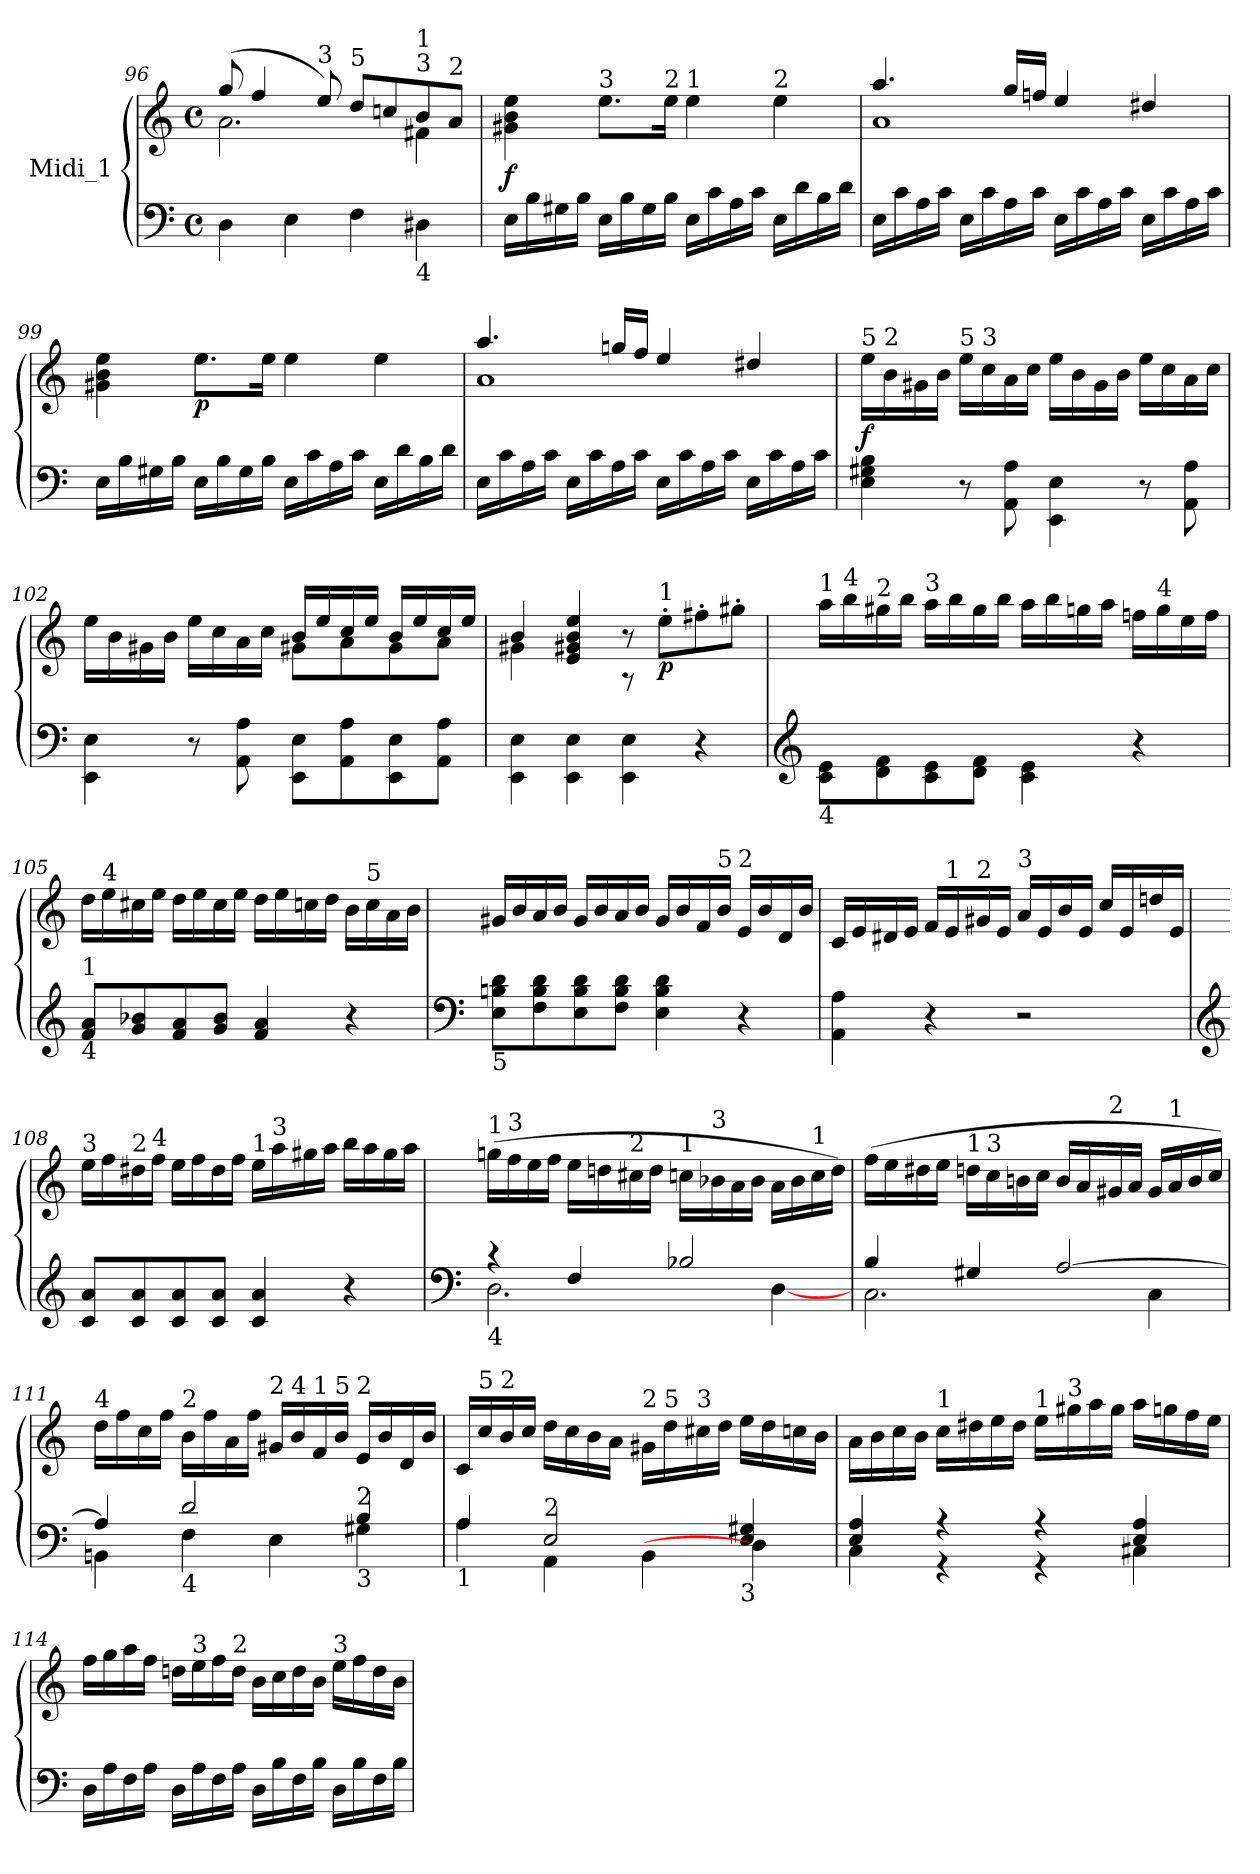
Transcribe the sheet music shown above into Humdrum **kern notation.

**kern	**kern	**dynam
*part1	*part1	*part1
*staff2	*staff1	*staff1/2
*I"Midi_1	*	*
*clefF4	*clefG2	*
*k[]	*k[]	*
*M4/4	*M4/4	*
*met(c)	*met(c)	*
=96	=96	=96
*	*^	*
4D\	(>8gg/	2.ai\	.
.	4ff/	.	.
4E\	.	.	.
!	!LO:TX:a:t=3	!	!
.	8ee/)	.	.
!	!LO:TX:a:t=5	!	!
4F\	8dd/L	.	.
.	8ccnj/	.	.
!	!LO:TX:a:t=3	!	!
!	!LO:TX:a:t=1	!	!
!LO:TX:b:t=4	!	!	!
4D#X\	8b/	4f#X\	.
!	!LO:TX:a:t=2	!	!
.	8a/J	.	.
*	*v	*v	*
!!LO:LB:g=z
=97	=97	=97
*^	*	*
!	!	!	!LO:DY:b
2ryy	16E\LL	4g#X\ 4b\ 4ee\	f
.	16B\	.	.
.	16G#X\	.	.
.	16B\JJ	.	.
!	!	!LO:TX:a:t=3	!
.	16E\LL	8.ee\L	.
.	16B\	.	.
.	16G#\	.	.
!	!	!LO:TX:a:t=2	!
.	16B\JJ	16ee\Jk	.
!	!	!LO:TX:a:t=1	!
2ryy	16E\LL	4ee\	.
.	16c\	.	.
.	16A\	.	.
.	16c\JJ	.	.
!	!	!LO:TX:a:t=2	!
.	16E\LL	4ee\	.
.	16d\	.	.
.	16B\	.	.
.	16d\JJ	.	.
*v	*v	*	*
=98	=98	=98
*	*^	*
16E\LL	4.aa/	1ai	.
16c\	.	.	.
16A\	.	.	.
16c\JJ	.	.	.
16E\LL	.	.	.
16c\	.	.	.
16A\	16gg/LL	.	.
16c\JJ	16ffnj/JJ	.	.
16E\LL	4ee/	.	.
16c\	.	.	.
16A\	.	.	.
16c\JJ	.	.	.
16E\LL	4dd#X/	.	.
16c\	.	.	.
16A\	.	.	.
16c\JJ	.	.	.
*	*v	*v	*
!!LO:LB:g=z
=99	=99	=99
*^	*	*
2ryy	16E\LL	4g#X\ 4b\ 4ee\	.
.	16B\	.	.
.	16G#X\	.	.
.	16B\JJ	.	.
!	!	!	!LO:DY:b
.	16E\LL	8.ee\L	p
.	16B\	.	.
.	16G#\	.	.
.	16B\JJ	16ee\Jk	.
2ryy	16E\LL	4ee\	.
.	16c\	.	.
.	16A\	.	.
.	16c\JJ	.	.
.	16E\LL	4ee\	.
.	16d\	.	.
.	16B\	.	.
.	16d\JJ	.	.
*v	*v	*	*
=100	=100	=100
*	*^	*
16E\LL	4.aa/	1ai	.
16c\	.	.	.
16A\	.	.	.
16c\JJ	.	.	.
16E\LL	.	.	.
16c\	.	.	.
16A\	16ggnj/LL	.	.
16c\JJ	16ff/JJ	.	.
16E\LL	4ee/	.	.
16c\	.	.	.
16A\	.	.	.
16c\JJ	.	.	.
16E\LL	4dd#X/	.	.
16c\	.	.	.
16A\	.	.	.
16c\JJ	.	.	.
*	*v	*v	*
!!LO:LB:g=z
=101	=101	=101
*^	*	*
!	!	!LO:TX:a:t=5	!
!	!	!	!LO:DY:b
2ryy	4E\ 4G#X\ 4B\	16ee\LL	f
!	!	!LO:TX:a:t=2	!
.	.	16b\	.
.	.	16g#X\	.
.	.	16b\JJ	.
!	!	!LO:TX:a:t=5	!
.	8r	16ee\LL	.
!	!	!LO:TX:a:t=3	!
.	.	16cc\	.
.	8AA\ 8A\	16a\	.
.	.	16cc\JJ	.
2ryy	4EE\ 4E\	16ee\LL	.
.	.	16b\	.
.	.	16g#\	.
.	.	16b\JJ	.
.	8r	16ee\LL	.
.	.	16cc\	.
.	8AA\ 8A\	16a\	.
.	.	16cc\JJ	.
!!LO:LB:g=z
=102	=102	=102	=102
*	*	*^	*
2ryy	4EE\ 4E\	16ee\LL	2ryy	.
.	.	16b\	.	.
.	.	16g#X\	.	.
.	.	16b\JJ	.	.
.	8r	16ee\LL	.	.
.	.	16cc\	.	.
.	8AA\ 8A\	16a\	.	.
.	.	16cc\JJ	.	.
2ryy	8EE\ 8E\L	16b/LL	8g#X\L	.
.	.	16ee/	.	.
.	8AA\ 8A\	16cc/	8a\	.
.	.	16ee/JJ	.	.
.	8EE\ 8E\	16b/LL	8g#\	.
.	.	16ee/	.	.
.	8AA\ 8A\J	16cc/	8a\J	.
.	.	16ee/JJ	.	.
=103	=103	=103	=103	=103
4ryy	4EE\ 4E\	4b/	4g#X\	.
4ryy	4EE\ 4E\	4e/ 4g#X/ 4b/ 4ee/	2.ryy	.
8rb	4EE\ 4E\	8r	.	.
!	!	!LO:TX:a:t=1	!	!
!	!	!	!	!LO:DY:b
8ryy	.	8ee'\L	.	p
4ryy	4r	8ff#X'\	.	.
.	.	8gg#X'\J	.	.
*	*	*v	*v	*
=104	=104	=104	=104
*clefG2	*	*	*
!	!	!LO:TX:a:t=1	!
!LO:TX:b:t=4	!	!	!
2ryy	8c\ 8e\L	16aa\LL	.
!	!	!LO:TX:a:t=4	!
.	.	16bb\	.
!	!	!LO:TX:a:t=2	!
.	8d\ 8f\	16gg#X\	.
.	.	16bb\JJ	.
!	!	!LO:TX:a:t=3	!
.	8c\ 8e\	16aa\LL	.
.	.	16bb\	.
.	8d\ 8f\J	16gg#\	.
.	.	16bb\JJ	.
2ryy	4c\ 4e\	16aa\LL	.
.	.	16bb\	.
.	.	16ggn\	.
.	.	16aa\JJ	.
.	4r	16ffnj\LL	.
!	!	!LO:TX:a:t=4	!
.	.	16gg\	.
.	.	16ee\	.
.	.	16ff\JJ	.
*v	*v	*	*
!!LO:PB:g=z
=105	=105	=105
!LO:TX:a:t=1	!	!
!LO:TX:b:t=4	!	!
8f/ 8a/L	16dd\LL	.
!	!LO:TX:a:t=4	!
.	16ee\	.
8g/ 8b-X/	16cc#X\	.
.	16ee\JJ	.
8f/ 8a/	16dd\LL	.
.	16ee\	.
8g/ 8b-/J	16cc#\	.
.	16ee\JJ	.
4f/ 4a/	16dd\LL	.
.	16ee\	.
.	16ccn\	.
.	16dd\JJ	.
4r	16b\LL	.
!	!LO:TX:a:t=5	!
.	16cc\	.
.	16a\	.
.	16b\JJ	.
=106	=106	=106
*clefF4	*	*
!LO:TX:b:t=5	!	!
8E\ 8Bnj\ 8d\L	16g#X/LL	.
.	16b/	.
8F\ 8B\ 8d\	16a/	.
.	16b/JJ	.
8E\ 8B\ 8d\	16g#/LL	.
.	16b/	.
8F\ 8B\ 8d\J	16a/	.
.	16b/JJ	.
4E\ 4B\ 4d\	16g#/LL	.
.	16b/	.
.	16f/	.
!	!LO:TX:a:t=5	!
.	16b/JJ	.
!	!LO:TX:a:t=2	!
4r	16e/LL	.
.	16b/	.
.	16d/	.
.	16b/JJ	.
!!LO:LB:g=z
=107	=107	=107
4AA\ 4A\	16c/LL	.
.	16e/	.
.	16d#X/	.
.	16e/JJ	.
4r	16f/LL	.
!	!LO:TX:a:t=1	!
.	16e/	.
!	!LO:TX:a:t=2	!
.	16g#X/	.
.	16e/JJ	.
!	!LO:TX:a:t=3	!
2r	16a/LL	.
.	16e/	.
.	16b/	.
.	16e/JJ	.
.	16cc/LL	.
.	16e/	.
.	16ddnj/	.
.	16e/JJ	.
!!LO:LB:g=z
=108	=108	=108
*clefG2	*	*
*^	*	*
!	!	!LO:TX:a:t=3	!
8c/ 8a/L	2ryy	16ee\LL	.
.	.	16ff\	.
!	!	!LO:TX:a:t=2	!
8c/ 8a/	.	16dd#X\	.
!	!	!LO:TX:a:t=4	!
.	.	16ff\JJ	.
8c/ 8a/	.	16ee\LL	.
.	.	16ff\	.
8c/ 8a/J	.	16dd#\	.
.	.	16ff\JJ	.
!	!	!LO:TX:a:t=1	!
4c/ 4a/	2ryy	16ee\LL	.
!	!	!LO:TX:a:t=3	!
.	.	16aa\	.
.	.	16gg#X\	.
.	.	16aa\JJ	.
4r	.	16bb\LL	.
.	.	16aa\	.
.	.	16gg#\	.
.	.	16aa\JJ	.
=109	=109	=109	=109
*clefF4	*	*	*
!	!	!LO:TX:a:t=1	!
!LO:TX:b:t=4	!	!	!
4r	2.D\	(>16ggnj\LL	.
!	!	!LO:TX:a:t=3	!
.	.	16ff\	.
.	.	16ee\	.
.	.	16ff\JJ	.
4F/	.	16ee\LL	.
.	.	16ddnj\	.
!	!	!LO:TX:a:t=2	!
.	.	16cc#X\	.
.	.	16dd\JJ	.
!	!	!LO:TX:a:t=1	!
2B-X/	.	16ccn\LL	.
!	!	!LO:TX:a:t=3	!
.	.	16b-X\	.
.	.	16a\	.
.	.	16b-\JJ	.
.	[4D\	16a\LL	.
.	.	16b-\	.
!	!	!LO:TX:a:t=1	!
.	.	16cc\	.
.	.	16dd\JJ)	.
!!LO:LB:g=z
=110	=110	=110	=110
4B/	2.C\	(>16ff\LL	.
.	.	16ee\	.
.	.	16dd#X\	.
.	.	16ee\JJ	.
!	!	!LO:TX:a:t=1	!
4G#X/	.	16ddn\LL	.
!	!	!LO:TX:a:t=3	!
.	.	16cc\	.
.	.	16bnj\	.
.	.	16cc\JJ	.
[2A/	.	16b/LL	.
.	.	16a/	.
!	!	!LO:TX:a:t=2	!
.	.	16g#X/	.
.	.	16a/JJ	.
.	4C\	16g#/LL	.
!	!	!LO:TX:a:t=1	!
.	.	16a/	.
.	.	16b/	.
.	.	16cc/JJ)	.
=111	=111	=111	=111
!	!	!LO:TX:a:t=4	!
4A/]	4BBnj\	16dd\LL	.
.	.	16ff\	.
.	.	16cc\	.
.	.	16ff\JJ	.
!	!	!LO:TX:a:t=2	!
!LO:TX:b:t=4	!	!	!
2d/	4F\	16b\LL	.
.	.	16ff\	.
.	.	16a\	.
.	.	16ff\JJ	.
!	!	!LO:TX:a:t=2	!
.	4E\	16g#X/LL	.
!	!	!LO:TX:a:t=4	!
.	.	16b/	.
!	!	!LO:TX:a:t=1	!
.	.	16f/	.
!	!	!LO:TX:a:t=5	!
.	.	16b/JJ	.
!	!	!LO:TX:a:t=2	!
!LO:TX:a:t=2	!	!	!
!LO:TX:b:t=3	!	!	!
4B/	4G#X\	16e/LL	.
.	.	16b/	.
.	.	16d/	.
.	.	16b/JJ	.
!!LO:PB:g=z
=112	=112	=112	=112
!LO:TX:b:t=1	!	!	!
4A/	4A\	16c/LL	.
!	!	!LO:TX:a:t=5	!
.	.	16cc/	.
!	!	!LO:TX:a:t=2	!
.	.	16b/	.
.	.	16cc/JJ	.
!LO:TX:a:t=2	!	!	!
2E/	4AA\	16dd\LL	.
.	.	16cc\	.
.	.	16b\	.
.	.	16a\JJ	.
!	!	!LO:TX:a:t=2	!
.	4BB\	16g#X\LL	.
!	!	!LO:TX:a:t=5	!
.	.	16dd\	.
!	!	!LO:TX:a:t=3	!
.	.	16cc#X\	.
.	.	16dd\JJ	.
!LO:TX:b:t=3	!	!	!
4E/ 4G#X/	4D\]	16ee\LL	.
.	.	16dd\	.
.	.	16ccn\	.
.	.	16b\JJ	.
=113	=113	=113	=113
4E/ 4A/	4C\	16a\LL	.
.	.	16b\	.
.	.	16cc\	.
.	.	16b\JJ	.
!	!	!LO:TX:a:t=1	!
4r	4r	16cc\LL	.
.	.	16dd#X\	.
.	.	16ee\	.
.	.	16dd#\JJ	.
!	!	!LO:TX:a:t=1	!
4r	4r	16ee\LL	.
!	!	!LO:TX:a:t=3	!
.	.	16gg#X\	.
.	.	16aa\	.
.	.	16gg#\JJ	.
4E/ 4A/	4C#X\	16aa\LL	.
.	.	16ggn\	.
.	.	16ff\	.
.	.	16ee\JJ	.
*v	*v	*	*
!!LO:LB:g=z
=114	=114	=114
16D\LL	16ff\LL	.
16A\	16gg\	.
16F\	16aa\	.
16A\JJ	16ff\JJ	.
16D\LL	16ddnj\LL	.
!	!LO:TX:a:t=3	!
16A\	16ee\	.
16F\	16ff\	.
!	!LO:TX:a:t=2	!
16A\JJ	16dd\JJ	.
16D\LL	16b\LL	.
16B\	16cc\	.
16F\	16dd\	.
16B\JJ	16b\JJ	.
!	!LO:TX:a:t=3	!
16D\LL	16ee\LL	.
16B\	16ff\	.
16F\	16dd\	.
16B\JJ	16b\JJ	.
=	=	=
*-	*-	*-
